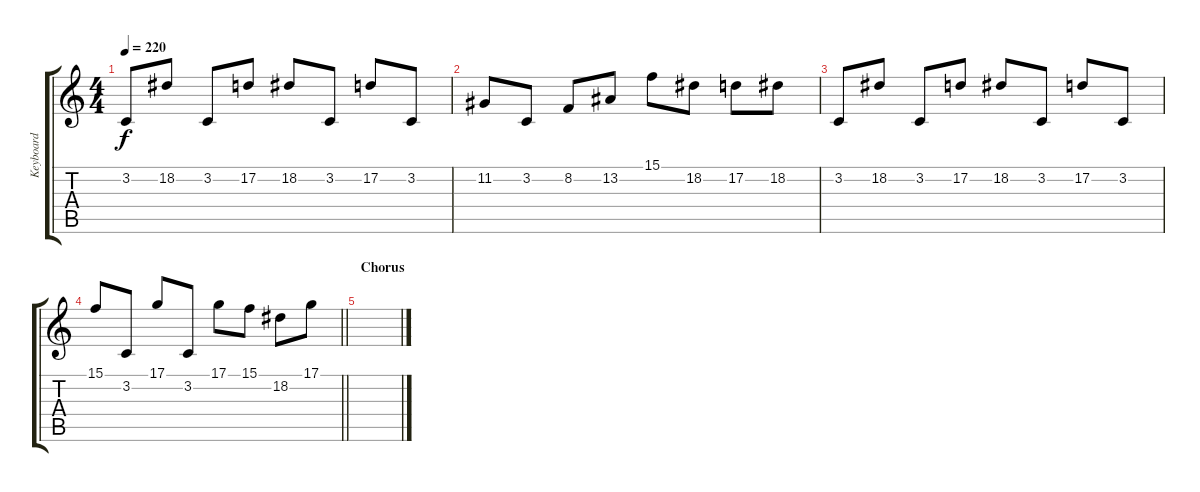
\track ("Keyboard" "Keyboard") {instrument lead2sawtooth}
\staff {score tabs}
\tuning (D4 A3 F3 C3 G2 C2) {hide}
\ts (4 4)
\tempo 220
\clef g2
\ks c
3.2.8{dy f} 18.2.8 3.2.8 17.2.8 18.2.8 3.2.8 17.2.8 3.2.8 |
11.2.8 3.2.8 8.2.8 13.2.8 15.1.8 18.2.8 17.2.8 18.2.8 |
3.2.8 18.2.8 3.2.8 17.2.8 18.2.8 3.2.8 17.2.8 3.2.8 |
\barLineRight lightlight
15.1.8 3.2.8 17.1.8 3.2.8 17.1.8 15.1.8 18.2.8 17.1.8 |
\section ("" "Chorus")
